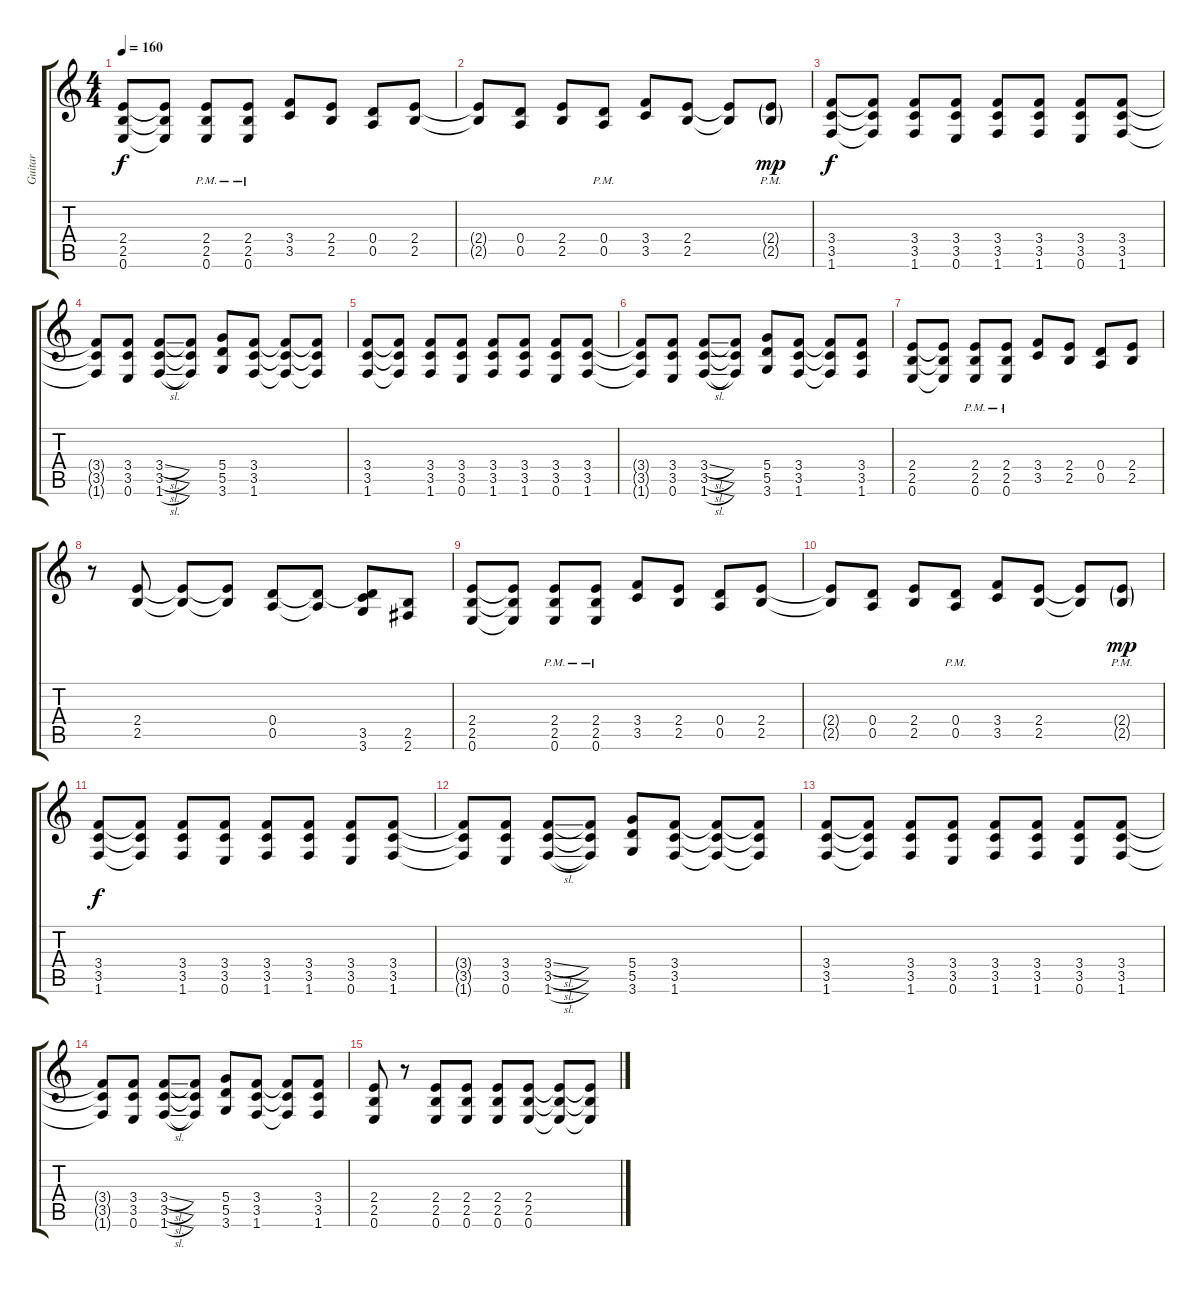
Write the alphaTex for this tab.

\track ("Guitar" "Guitar") {instrument distortionguitar}
\staff {score tabs}
\tuning (E4 B3 G3 D3 A2 E2) {hide}
\ts (4 4)
\tempo 160
\clef g2
\ks c
(2.4 2.5 0.6).8{dy f} (2.4{t} 2.5{t} 0.6{t}).8 (2.4{pm} 2.5{pm} 0.6{pm}).8 (2.4{pm} 2.5{pm} 0.6).8 (3.4 3.5).8 (2.4 2.5).8 (0.4 0.5).8 (2.4 2.5).8 |
(2.4{t} 2.5{t}).8 (0.4 0.5).8 (2.4 2.5).8 (0.4{pm} 0.5{pm}).8 (3.4 3.5).8 (2.4 2.5).8 (2.4{t} 2.5{t}).8 (2.4{g pm} 2.5{g pm}).8{dy mp} |
(3.4 3.5 1.6).8{dy f} (3.4{t} 3.5{t} 1.6{t}).8 (3.4 3.5 1.6).8 (3.4 3.5 0.6).8 (3.4 3.5 1.6).8 (3.4 3.5 1.6).8 (3.4 3.5 0.6).8 (3.4 3.5 1.6).8 |
(3.4{t} 3.5{t} 1.6{t}).8 (3.4 3.5 0.6).8 (3.4{sl} 3.5{sl} 1.6{sl}).8 (3.4{t} 3.5{t} 1.6{t}).8 (5.4 5.5 3.6).8 (3.4 3.5 1.6).8 (3.4{t} 3.5{t} 1.6{t}).8 (3.4{t} 3.5{t} 1.6{t}).8 |
(3.4 3.5 1.6).8 (3.4{t} 3.5{t} 1.6{t}).8 (3.4 3.5 1.6).8 (3.4 3.5 0.6).8 (3.4 3.5 1.6).8 (3.4 3.5 1.6).8 (3.4 3.5 0.6).8 (3.4 3.5 1.6).8 |
(3.4{t} 3.5{t} 1.6{t}).8 (3.4 3.5 0.6).8 (3.4{sl} 3.5{sl} 1.6{sl}).8 (3.4{t} 3.5{t} 1.6{t}).8 (5.4 5.5 3.6).8 (3.4 3.5 1.6).8 (3.4{t} 3.5{t} 1.6{t}).8 (3.4 3.5 1.6).8 |
(2.4 2.5 0.6).8 (2.4{t} 2.5{t} 0.6{t}).8 (2.4{pm} 2.5{pm} 0.6{pm}).8 (2.4{pm} 2.5{pm} 0.6).8 (3.4 3.5).8 (2.4 2.5).8 (0.4 0.5).8 (2.4 2.5).8 |
r.8 (2.4 2.5).8 (2.4{t} 2.5{t}).8 (2.4{t} 2.5{t}).8 (0.4 0.5).8 (0.4{t} 0.5{t}).8 (0.4{t} 3.5 3.6).8 (2.5 2.6).8 |
(2.4 2.5 0.6).8 (2.4{t} 2.5{t} 0.6{t}).8 (2.4{pm} 2.5{pm} 0.6{pm}).8 (2.4{pm} 2.5{pm} 0.6).8 (3.4 3.5).8 (2.4 2.5).8 (0.4 0.5).8 (2.4 2.5).8 |
(2.4{t} 2.5{t}).8 (0.4 0.5).8 (2.4 2.5).8 (0.4{pm} 0.5{pm}).8 (3.4 3.5).8 (2.4 2.5).8 (2.4{t} 2.5{t}).8 (2.4{g pm} 2.5{g pm}).8{dy mp} |
(3.4 3.5 1.6).8{dy f} (3.4{t} 3.5{t} 1.6{t}).8 (3.4 3.5 1.6).8 (3.4 3.5 0.6).8 (3.4 3.5 1.6).8 (3.4 3.5 1.6).8 (3.4 3.5 0.6).8 (3.4 3.5 1.6).8 |
(3.4{t} 3.5{t} 1.6{t}).8 (3.4 3.5 0.6).8 (3.4{sl} 3.5{sl} 1.6{sl}).8 (3.4{t} 3.5{t} 1.6{t}).8 (5.4 5.5 3.6).8 (3.4 3.5 1.6).8 (3.4{t} 3.5{t} 1.6{t}).8 (3.4{t} 3.5{t} 1.6{t}).8 |
(3.4 3.5 1.6).8 (3.4{t} 3.5{t} 1.6{t}).8 (3.4 3.5 1.6).8 (3.4 3.5 0.6).8 (3.4 3.5 1.6).8 (3.4 3.5 1.6).8 (3.4 3.5 0.6).8 (3.4 3.5 1.6).8 |
(3.4{t} 3.5{t} 1.6{t}).8 (3.4 3.5 0.6).8 (3.4{sl} 3.5{sl} 1.6{sl}).8 (3.4{t} 3.5{t} 1.6{t}).8 (5.4 5.5 3.6).8 (3.4 3.5 1.6).8 (3.4{t} 3.5{t} 1.6{t}).8 (3.4 3.5 1.6).8 |
(2.4 2.5 0.6).8 r.8 (2.4 2.5 0.6).8 (2.4 2.5 0.6).8 (2.4 2.5 0.6).8 (2.4 2.5 0.6).8 (2.4{t} 2.5{t} 0.6{t}).8 (2.4{t} 2.5{t} 0.6{t}).8
